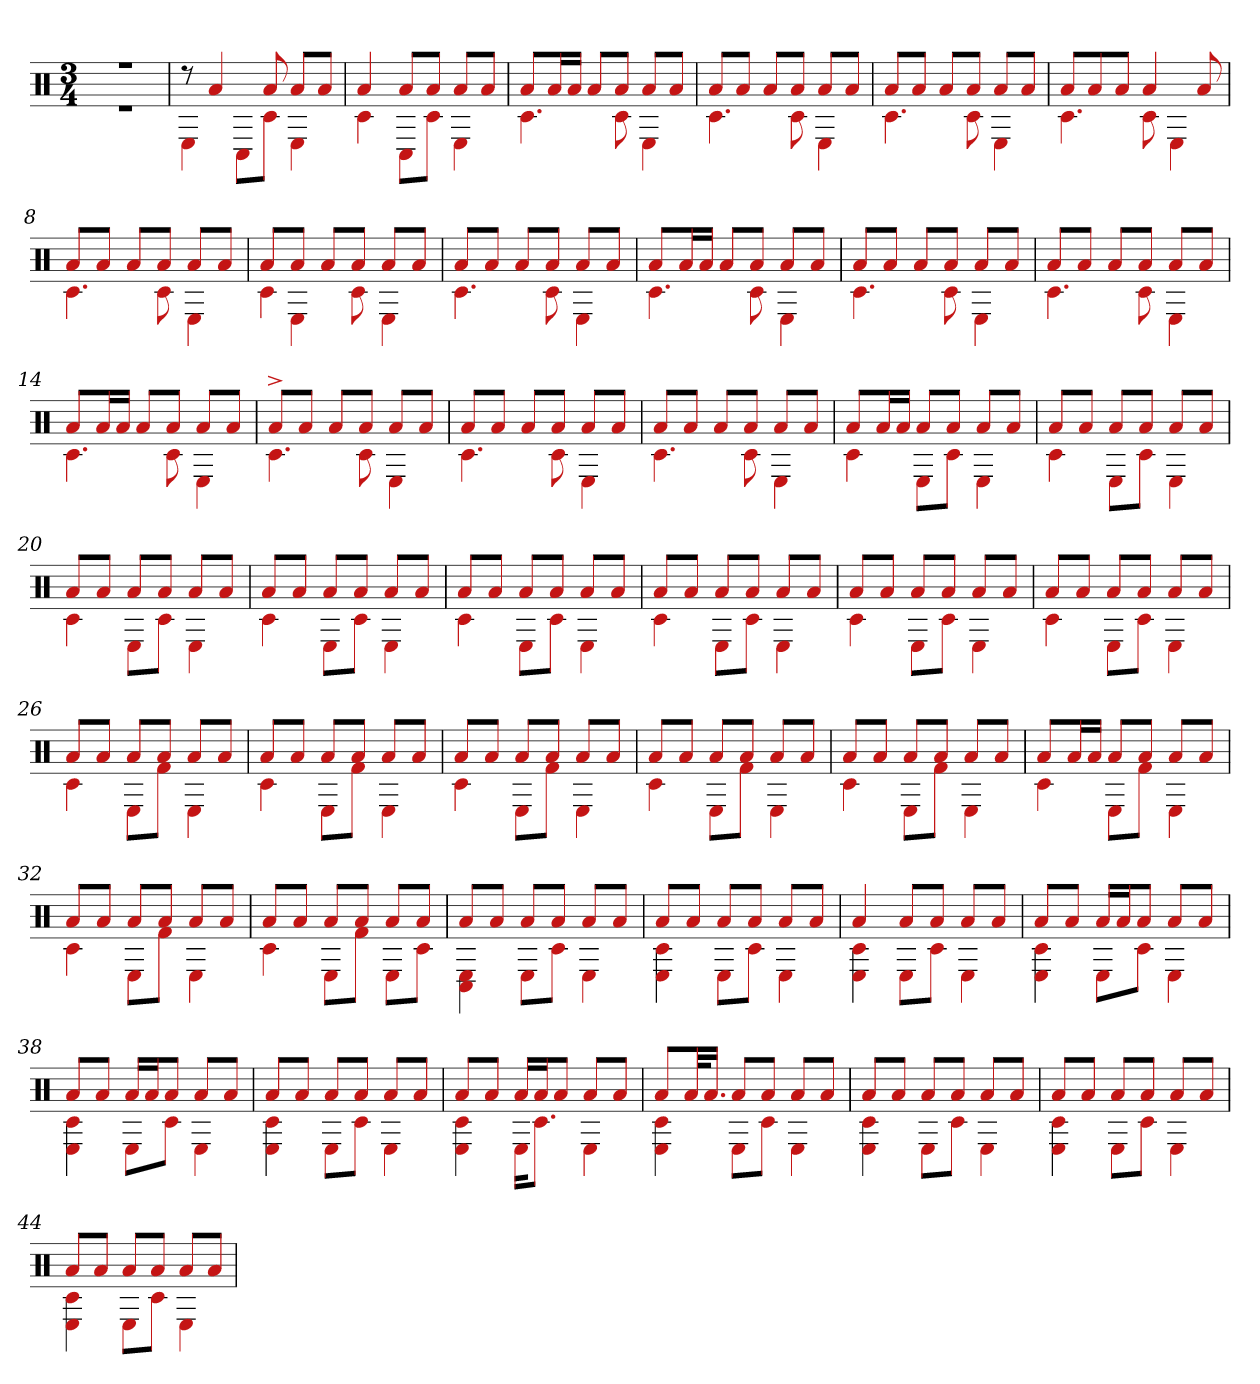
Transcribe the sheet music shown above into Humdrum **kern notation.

**kern
*part1
*staff1
*clefX
*k[]
*M3/4
=1
*^
2.r	2.r
=2	=2
8r	4E
4a	.
.	8C#L
8a	8c#J
8aL	4E
8aJ	.
=3	=3
4a	4c#
8aL	8C#L
8aJ	8c#J
8aL	4E
8aJ	.
=4	=4
8aL	4.c#
16aL	.
16aJJ	.
8aL	.
8aJ	8c#
8aL	4E
8aJ	.
=5	=5
8aL	4.c#
8aJ	.
8aL	.
8aJ	8c#
8aL	4E
8aJ	.
=6	=6
8aL	4.c#
8aJ	.
8aL	.
8aJ	8c#
8aL	4E
8aJ	.
=7	=7
8aL	4.c#
8aJ	.
8aJ	.
4a	8c#
.	4E
8a	.
=8	=8
8aL	4.c#
8aJ	.
8aL	.
8aJ	8c#
8aL	4E
8aJ	.
=9	=9
8aL	8c#J
8aJ	4E
8aL	.
8aJ	8c#
8aL	4E
8aJ	.
=10	=10
8aL	4.c#
8aJ	.
8aL	.
8aJ	8c#
8aL	4E
8aJ	.
=11	=11
8aL	4.c#
16aL	.
16aJJ	.
8aL	.
8aJ	8c#
8aL	4E
8aJ	.
=12	=12
8aL	4.c#
8aJ	.
8aL	.
8aJ	8c#
8aL	4E
8aJ	.
=13	=13
8aL	4.c#
8aJ	.
8aL	.
8aJ	8c#
8aL	4E
8aJ	.
=14	=14
8aL	4.c#
16aL	.
16aJJ	.
8aL	.
8aJ	8c#
8aL	4E
8aJ	.
=15	=15
8a^L	4.c#
8aJ	.
8aL	.
8aJ	8c#
8aL	4E
8aJ	.
=16	=16
8aL	4.c#
8aJ	.
8aL	.
8aJ	8c#
8aL	4E
8aJ	.
=17	=17
8aL	4.c#
8aJ	.
8aL	.
8aJ	8c#
8aL	4E
8aJ	.
=18	=18
8aL	4c#
16aL	.
16aJJ	.
8aL	8EL
8aJ	8c#J
8aL	4E
8aJ	.
=19	=19
8aL	4c#
8aJ	.
8aL	8EL
8aJ	8c#J
8aL	4E
8aJ	.
=20	=20
8aL	4c#
8aJ	.
8aL	8EL
8aJ	8c#J
8aL	4E
8aJ	.
=21	=21
8aL	4c#
8aJ	.
8aL	8EL
8aJ	8c#J
8aL	4E
8aJ	.
=22	=22
8aL	4c#
8aJ	.
8aL	8EL
8aJ	8c#J
8aL	4E
8aJ	.
=23	=23
8aL	4c#
8aJ	.
8aL	8EL
8aJ	8c#J
8aL	4E
8aJ	.
=24	=24
8aL	4c#
8aJ	.
8aL	8EL
8aJ	8c#J
8aL	4E
8aJ	.
=25	=25
8aL	4c#
8aJ	.
8aL	8EL
8aJ	8c#J
8aL	4E
8aJ	.
=26	=26
8aL	4c#
8aJ	.
8aL	8EL
8aJ	8f#J
8aL	4E
8aJ	.
=27	=27
8aL	4c#
8aJ	.
8aL	8EL
8aJ	8f#J
8aL	4E
8aJ	.
=28	=28
8aL	4c#
8aJ	.
8aL	8EL
8aJ	8f#J
8aL	4E
8aJ	.
=29	=29
8aL	4c#
8aJ	.
8aL	8EL
8aJ	8f#J
8aL	4E
8aJ	.
=30	=30
8aL	4c#
8aJ	.
8aL	8EL
8aJ	8f#J
8aL	4E
8aJ	.
=31	=31
8aL	4c#
16aL	.
16aJJ	.
8aL	8EL
8aJ	8f#J
8aL	4E
8aJ	.
=32	=32
8aL	4c#
8aJ	.
8aL	8EL
8aJ	8f#J
8aL	4E
8aJ	.
=33	=33
8aL	4c#
8aJ	.
8aL	8EL
8aJ	8f#J
8aL	8EL
8aJ	8c#J
=34	=34
8aL	4C# 4E
8aJ	.
8aL	8EL
8aJ	8c#J
8aL	4E
8aJ	.
=35	=35
8aL	4E 4c#
8aJ	.
8aL	8EL
8aJ	8c#J
8aL	4E
8aJ	.
=36	=36
4a	4E 4c#
8aL	8EL
8aJ	8c#J
8aL	4E
8aJ	.
=37	=37
8aL	4c# 4E
8aJ	.
16aLL	8EL
16aJ	.
8aJ	8c#J
8aL	4E
8aJ	.
=38	=38
8aL	4E 4c#
8aJ	.
16aLL	8EL
16aJ	.
8aJ	8c#J
8aL	4E
8aJ	.
=39	=39
8aL	4c# 4E
8aJ	.
8aL	8EL
8aJ	8c#J
8aL	4E
8aJ	.
=40	=40
8aL	4E 4c#
8aJ	.
16aLL	16EKL
16aJ	8.c#J
8aJ	.
8aL	4E
8aJ	.
=41	=41
8aL	4E 4c#
32akL	.
16.aJJ	.
8aL	8EL
8aJ	8c#J
8aL	4E
8aJ	.
=42	=42
8aL	4c# 4E
8aJ	.
8aL	8EL
8aJ	8c#J
8aL	4E
8aJ	.
=43	=43
8aL	4E 4c#
8aJ	.
8aL	8EL
8aJ	8c#J
8aL	4E
8aJ	.
=44	=44
8aL	4E 4c#
8aJ	.
8aL	8EL
8aJ	8c#J
8aL	4E
8aJ	.
*v	*v
=
*-
